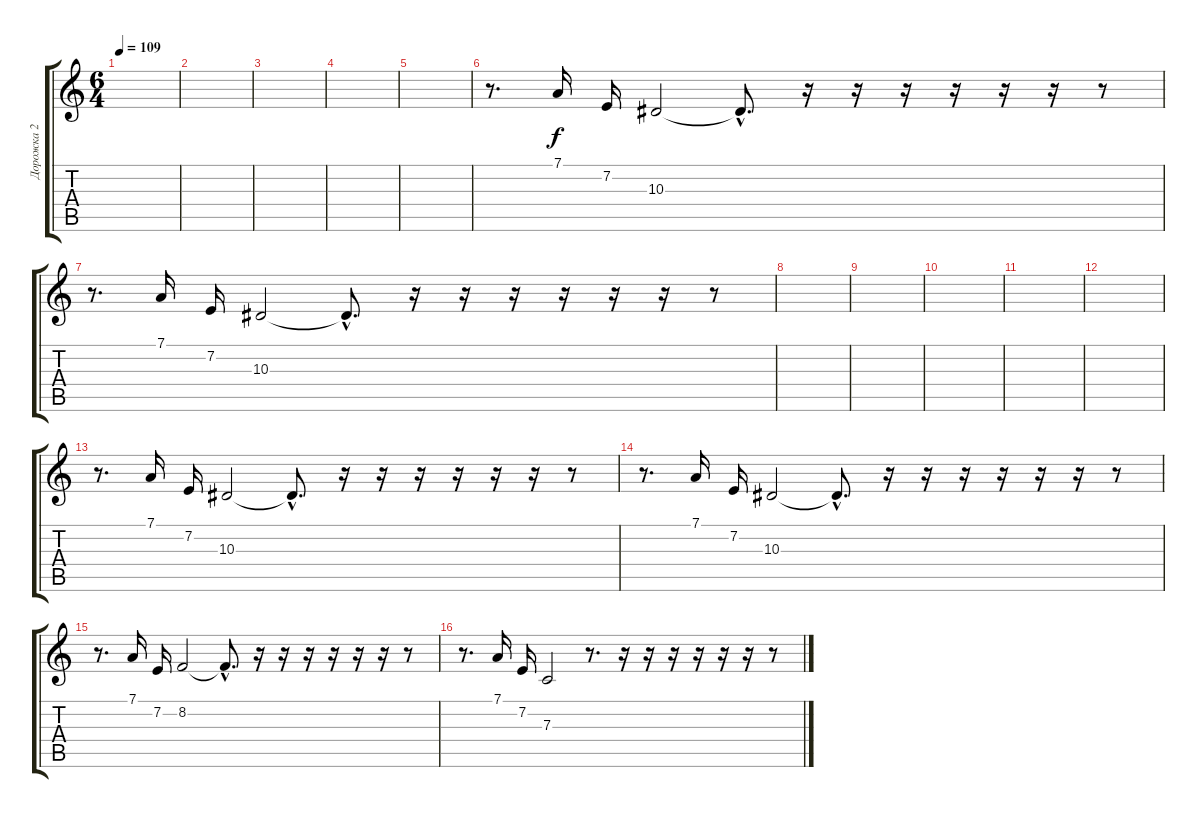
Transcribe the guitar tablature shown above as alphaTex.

\track ("Дорожка 2" "Дорожка 2") {instrument stringensemble1}
\staff {score tabs}
\tuning (D4 A3 F3 C3 G2 D2) {hide}
\ts (6 4)
\tempo 109
\clef g2
\ks c
|
|
|
|
|
r.8{d} 7.1.16 7.2.16 10.3.2 10.3{hac t}.8{d} r.16 r.16 r.16 r.16 r.16 r.16 r.8 |
r.8{d} 7.1.16 7.2.16 10.3.2 10.3{hac t}.8{d} r.16 r.16 r.16 r.16 r.16 r.16 r.8 |
|
|
|
|
|
r.8{d} 7.1.16 7.2.16 10.3.2 10.3{hac t}.8{d} r.16 r.16 r.16 r.16 r.16 r.16 r.8 |
r.8{d} 7.1.16 7.2.16 10.3.2 10.3{hac t}.8{d} r.16 r.16 r.16 r.16 r.16 r.16 r.8 |
r.8{d} 7.1.16 7.2.16 8.2.2 8.2{hac t}.8{d} r.16 r.16 r.16 r.16 r.16 r.16 r.8 |
r.8{d} 7.1.16 7.2.16 7.3.2 r.8{d} r.16 r.16 r.16 r.16 r.16 r.16 r.8
